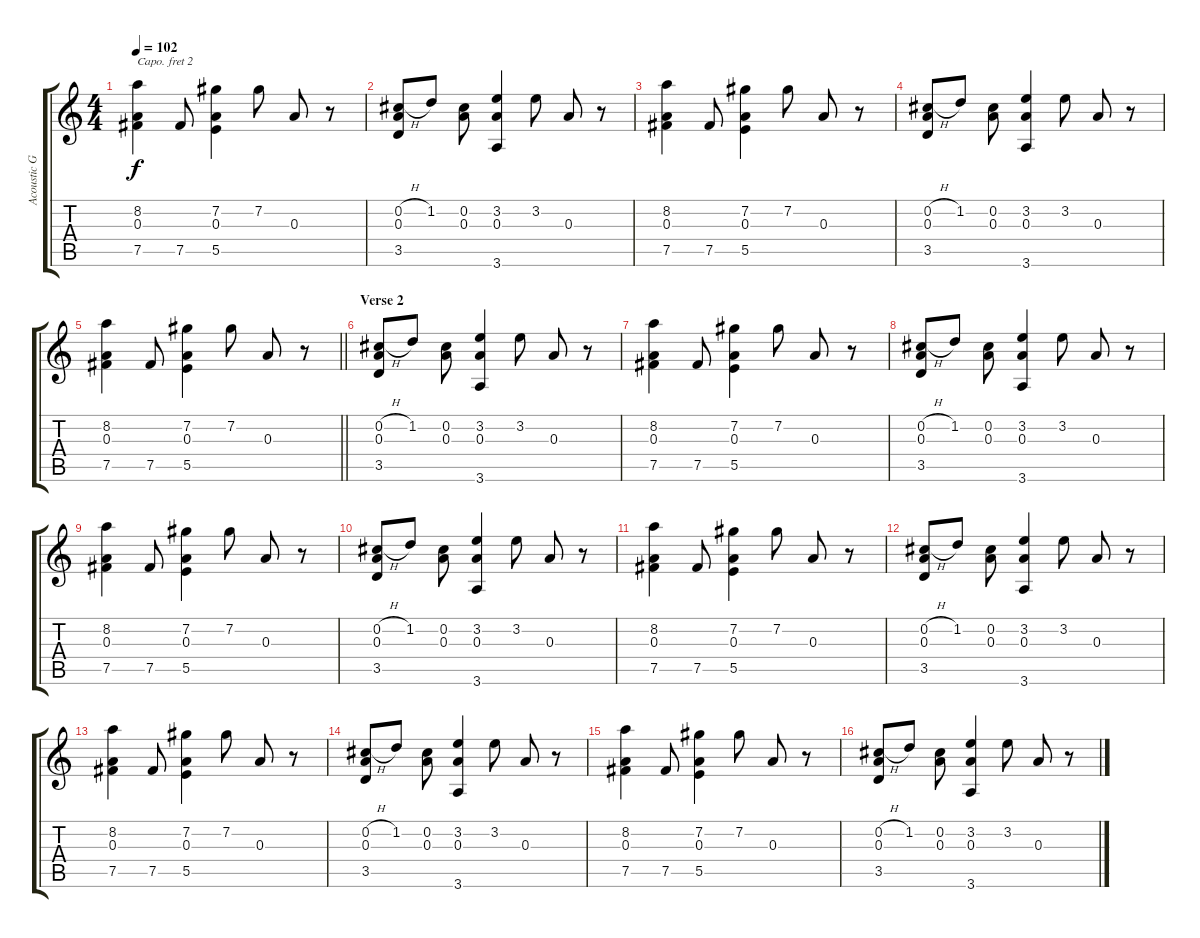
\track ("Acoustic Guitar" "Acoustic G") {instrument acousticguitarnylon}
\staff {score tabs}
\capo 2
\tuning (E4 B3 G3 D3 A2 E2) {hide}
\ts (4 4)
\tempo 102
\clef g2
\ks c
(8.2 0.3 7.5).4{dy f} 7.5.8 (7.2 0.3 5.5).4 7.2.8 0.3.8 r.8 |
(0.2{h} 0.3 3.5).8 1.2.8 (0.2 0.3).8 (3.2 0.3 3.6).4 3.2.8 0.3.8 r.8 |
(8.2 0.3 7.5).4 7.5.8 (7.2 0.3 5.5).4 7.2.8 0.3.8 r.8 |
(0.2{h} 0.3 3.5).8 1.2.8 (0.2 0.3).8 (3.2 0.3 3.6).4 3.2.8 0.3.8 r.8 |
\barLineRight lightlight
(8.2 0.3 7.5).4 7.5.8 (7.2 0.3 5.5).4 7.2.8 0.3.8 r.8 |
\section ("" "Verse 2")
(0.2{h} 0.3 3.5).8 1.2.8 (0.2 0.3).8 (3.2 0.3 3.6).4 3.2.8 0.3.8 r.8 |
(8.2 0.3 7.5).4 7.5.8 (7.2 0.3 5.5).4 7.2.8 0.3.8 r.8 |
(0.2{h} 0.3 3.5).8 1.2.8 (0.2 0.3).8 (3.2 0.3 3.6).4 3.2.8 0.3.8 r.8 |
(8.2 0.3 7.5).4 7.5.8 (7.2 0.3 5.5).4 7.2.8 0.3.8 r.8 |
(0.2{h} 0.3 3.5).8 1.2.8 (0.2 0.3).8 (3.2 0.3 3.6).4 3.2.8 0.3.8 r.8 |
(8.2 0.3 7.5).4 7.5.8 (7.2 0.3 5.5).4 7.2.8 0.3.8 r.8 |
(0.2{h} 0.3 3.5).8 1.2.8 (0.2 0.3).8 (3.2 0.3 3.6).4 3.2.8 0.3.8 r.8 |
(8.2 0.3 7.5).4 7.5.8 (7.2 0.3 5.5).4 7.2.8 0.3.8 r.8 |
(0.2{h} 0.3 3.5).8 1.2.8 (0.2 0.3).8 (3.2 0.3 3.6).4 3.2.8 0.3.8 r.8 |
(8.2 0.3 7.5).4 7.5.8 (7.2 0.3 5.5).4 7.2.8 0.3.8 r.8 |
(0.2{h} 0.3 3.5).8 1.2.8 (0.2 0.3).8 (3.2 0.3 3.6).4 3.2.8 0.3.8 r.8
